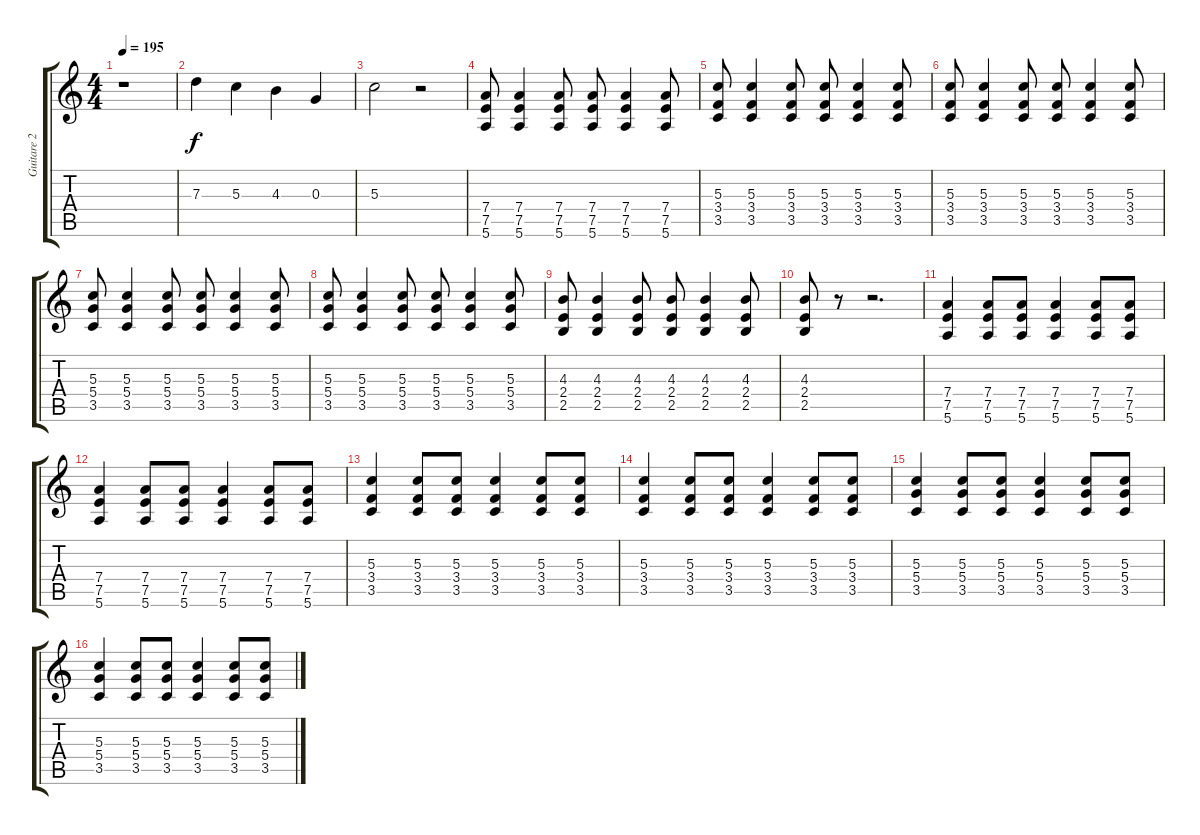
\track ("Guitare 2" "Guitare 2") {instrument distortionguitar}
\staff {score tabs}
\tuning (E4 B3 G3 D3 A2 E2) {hide}
\ts (4 4)
\tempo 195
\clef g2
\ks c
r.1{dy f} |
7.3.4 5.3.4 4.3.4 0.3.4 |
5.3.2 r.2 |
(7.4 7.5 5.6).8 (7.4 7.5 5.6).4 (7.4 7.5 5.6).8 (7.4 7.5 5.6).8 (7.4 7.5 5.6).4 (7.4 7.5 5.6).8 |
(5.3 3.4 3.5).8 (5.3 3.4 3.5).4 (5.3 3.4 3.5).8 (5.3 3.4 3.5).8 (5.3 3.4 3.5).4 (5.3 3.4 3.5).8 |
(5.3 3.4 3.5).8 (5.3 3.4 3.5).4 (5.3 3.4 3.5).8 (5.3 3.4 3.5).8 (5.3 3.4 3.5).4 (5.3 3.4 3.5).8 |
(5.3 5.4 3.5).8 (5.3 5.4 3.5).4 (5.3 5.4 3.5).8 (5.3 5.4 3.5).8 (5.3 5.4 3.5).4 (5.3 5.4 3.5).8 |
(5.3 5.4 3.5).8 (5.3 5.4 3.5).4 (5.3 5.4 3.5).8 (5.3 5.4 3.5).8 (5.3 5.4 3.5).4 (5.3 5.4 3.5).8 |
(4.3 2.4 2.5).8 (4.3 2.4 2.5).4 (4.3 2.4 2.5).8 (4.3 2.4 2.5).8 (4.3 2.4 2.5).4 (4.3 2.4 2.5).8 |
(4.3 2.4 2.5).8 r.8 r.2{d} |
(7.4 7.5 5.6).4 (7.4 7.5 5.6).8 (7.4 7.5 5.6).8 (7.4 7.5 5.6).4 (7.4 7.5 5.6).8 (7.4 7.5 5.6).8 |
(7.4 7.5 5.6).4 (7.4 7.5 5.6).8 (7.4 7.5 5.6).8 (7.4 7.5 5.6).4 (7.4 7.5 5.6).8 (7.4 7.5 5.6).8 |
(5.3 3.4 3.5).4 (5.3 3.4 3.5).8 (5.3 3.4 3.5).8 (5.3 3.4 3.5).4 (5.3 3.4 3.5).8 (5.3 3.4 3.5).8 |
(5.3 3.4 3.5).4 (5.3 3.4 3.5).8 (5.3 3.4 3.5).8 (5.3 3.4 3.5).4 (5.3 3.4 3.5).8 (5.3 3.4 3.5).8 |
(5.3 5.4 3.5).4 (5.3 5.4 3.5).8 (5.3 5.4 3.5).8 (5.3 5.4 3.5).4 (5.3 5.4 3.5).8 (5.3 5.4 3.5).8 |
(5.3 5.4 3.5).4 (5.3 5.4 3.5).8 (5.3 5.4 3.5).8 (5.3 5.4 3.5).4 (5.3 5.4 3.5).8 (5.3 5.4 3.5).8
